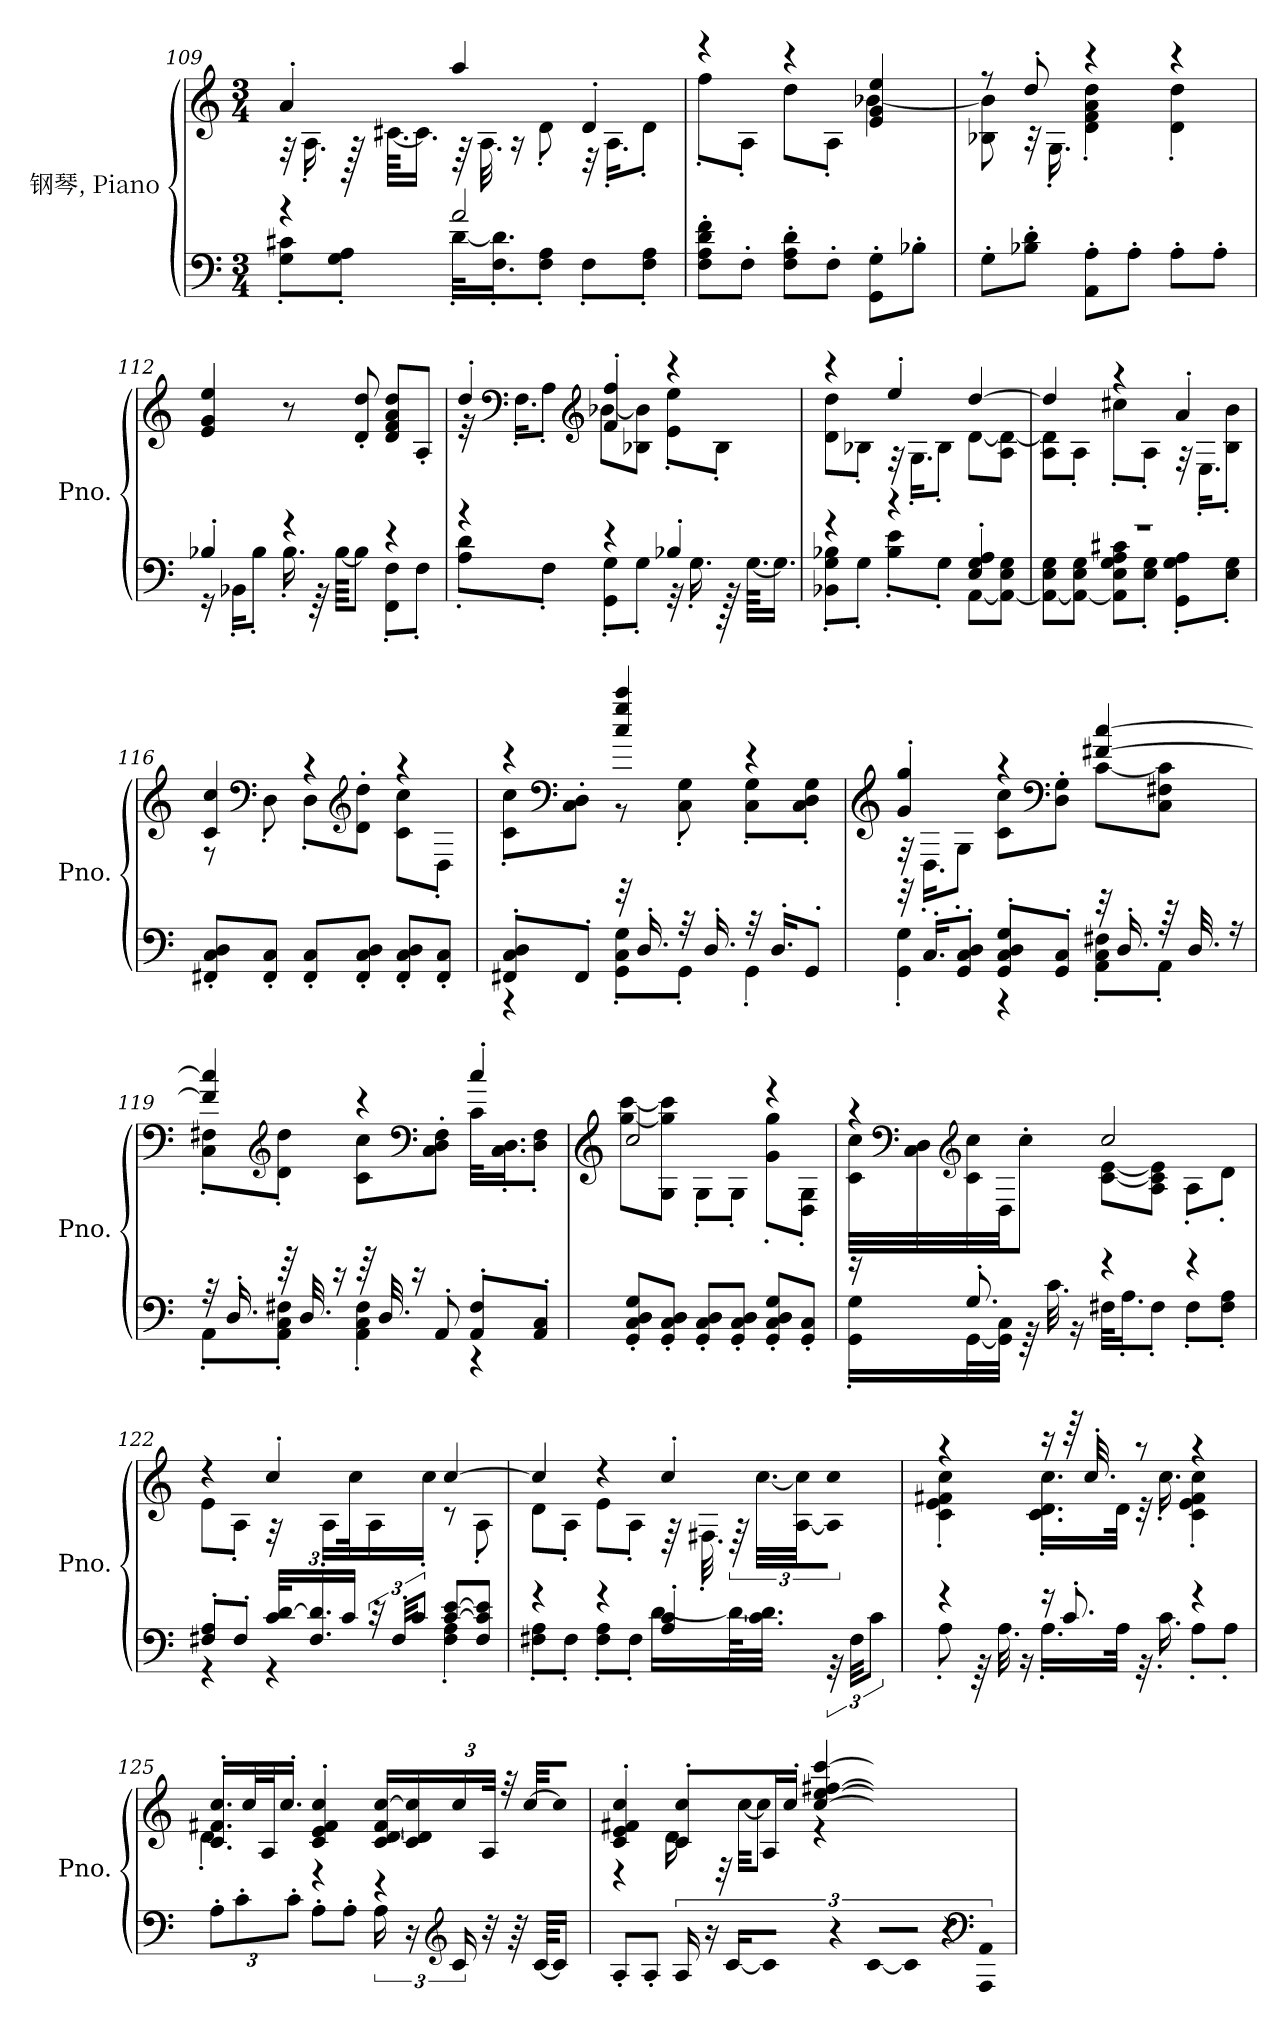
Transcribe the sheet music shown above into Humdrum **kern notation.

**kern	**kern
*part1	*part1
*staff2	*staff1
*I"钢琴, Piano	*
*I'Pno.	*
*clefF4	*clefG2
*k[]	*k[]
*M3/4	*M3/4
=109	=109
*^	*^
4r	8G\' 8c#X\'L	4a'/	32r
.	.	.	16.A'\
.	8G\' 8A\'J	.	128r
.	.	.	[64.c#X\KKLL
.	.	.	16.c#\JJ]
2a/	[32d'\KLL	4aa/	64r
.	.	.	32.A\
.	16.F\' 16.d\]'J	.	.
.	.	.	16r
.	8F\' 8A\'J	.	8d'\
.	8F'\L	4d'/	32r
.	.	.	16.A'\KL
.	8F\' 8A\'J	.	8d'\J
*v	*v	*	*
!!LO:LB:g=z	!!
=110	=110	=110
8F\' 8A\' 8d\' 8f\'L	4r	8ff'\L
8F'\J	.	8A'\J
8F\' 8A\' 8d\'L	4r	8dd\L
8F'\J	.	8A'\J
8GG\' 8G\'L	4e/ 4g/ 4ee/	[4b-X\
8B-X'\J	.	.
=111	=111	=111
8G'\L	8r	8B-X\ 8b-\]
8B-X\' 8d\'J	8dd'/	32r
.	.	16.G'\
8AA\' 8A\'L	4r	4d\' 4f\' 4a\' 4dd\'
8A'\J	.	.
8A'\L	4r	4d\' 4dd\'
8A'\J	.	.
*	*v	*v
=112	=112
*^	*
4B-X'/	16r	4e/ 4g/ 4ee/
.	16BB-X'\KL	.
.	8B-'\J	.
4r	16.B-'\	8r
.	64r	.
.	[64B-\KKKL	.
.	8B-\J]	8d/' 8dd/'
4r	8FF\' 8F\'L	8d/ 8f/ 8a/ 8dd/L
.	8F'\J	8A'/J
!!LO:PB:g=z
=113	=113	=113
*	*	*^
4r	8A\' 8d\'L	4dd'/	32r
*	*	*clefF4	*
.	.	.	16.F'\KL
.	8F'\J	.	8A'\J
*	*	*clefG2	*
4r	8GG\' 8G\'L	4f/' 4ff/'	[8b-X\L
.	8G'\J	.	8B-X\ 8b-\]J
4B-X'/	32r	4r	8e\' 8ee\'L
.	16.G'\	.	.
.	128r	.	8B-'\J
.	[64.G\KKLL	.	.
.	16.G\JJ]	.	.
=114	=114	=114	=114
4r	8BB-X\' 8G\' 8B-X\'L	4r	8d\ 8dd\L
.	8G'\J	.	8B-X'\J
4r	8B-\' 8e\'L	4ee'/	32r
.	.	.	16.G'\KL
.	8G'\J	.	8B-'\J
4E/' 4G/' 4A/'	[8AA\L	[4dd/	[8d\L
.	8AA\_ 8E\ 8G\J	.	8A\ 8d\_J
=115	=115	=115	=115
2.r	8AA\_ 8E\ 8G\L	4dd/]	8A\ 8d\]L
.	8AA\_ 8E\ 8G\J	.	8A'\J
.	8AA\] 8E\ 8G\ 8A\ 8c#X\L	4r	8cc#X'\L
.	8E\' 8G\'J	.	8A'\J
.	8GG\' 8G\' 8A\'L	4a'/	32r
.	.	.	16.E'\KL
.	8E\' 8G\'J	.	8B\' 8b\'J
*v	*v	*	*
!!LO:LB:g=z	!!
=116	=116	=116
8FF#X/' 8C/' 8D/'L	4c/ 4cc/	8r
*	*clefF4	*
8FF#/' 8C/'J	.	8D'\
8FF#/' 8C/'L	4r	8D'\L
*	*clefG2	*
8FF#/' 8C/' 8D/'J	.	8d\' 8dd\'J
8FF#/' 8C/' 8D/'L	4r	8c\ 8cc\L
8FF#/' 8C/'J	.	8D'\J
=117	=117	=117
*^	*	*
8FF#X/' 8C/' 8D/'L	4r	4r	8c\' 8cc\'L
*	*	*clefF4	*
8FF#'/J	.	.	8C\' 8D\'J
32r	8GG\' 8C\' 8G\'L	4cc/ 4gg/ 4ccc/	8r
16.D'/	.	.	.
32r	8GG'\J	.	8C\' 8G\'
16.D'/	.	.	.
32r	4GG'\	4r	8C\' 8G\'L
16.D'/KL	.	.	.
8GG'/J	.	.	8C\' 8D\' 8G\'J
=118	=118	=118	=118
*	*	*clefG2	*
32r	4GG\' 4G\'	4g/' 4gg/'	32r
16.C'/KL	.	.	16.D'\KL
8GG/' 8C/' 8D/'J	.	.	8G'\J
8GG/' 8C/' 8D/' 8G/'L	4r	4r	8c\ 8cc\L
*	*	*clefF4	*
8GG/' 8C/'J	.	.	8D\' 8G\'J
32r	8AA\' 8C\' 8F#X\'L	[4f#X/ [4cc/	[8c\L
16.D'/	.	.	.
64r	8AA'\J	.	8C\ 8F#X\ 8c\]J
32.D/	.	.	.
16r	.	.	.
!!LO:LB:g=z	!!
=119	=119	=119	=119
32r	8AA'\L	4f#/] 4cc/]	8C\' 8F#X\'L
16.D'/	.	.	.
*	*	*clefG2	*
64r	8AA\' 8C\' 8F#X\'J	.	8d\' 8dd\'J
32.D/	.	.	.
16r	.	.	.
64r	4AA\' 4C\' 4F#\'	4r	8c\ 8cc\L
32.D/	.	.	.
16r	.	.	.
*	*	*clefF4	*
8AA'/	.	.	8C\' 8D\' 8F#\'J
8AA/' 8F#/'L	4r	4cc'/	32c\KLL
.	.	.	16.C\' 16.D\'J
8AA/' 8C/'J	.	.	8D\' 8F#\'J
*v	*v	*	*
=120	=120	=120
*	*clefG2	*
8GG/' 8C/' 8D/' 8G/'L	2cc/	[8gg\ [8ccc\L
8GG/' 8C/' 8D/'J	.	8G\ 8gg\] 8ccc\]J
8GG/' 8C/' 8D/'L	.	8G'\L
8GG/' 8C/' 8D/'J	.	8G'\J
8GG/' 8C/' 8D/' 8G/'L	4r	8g\' 8gg\'L
8GG/' 8C/'J	.	8D\' 8G\'J
!!LO:LB:g=z	!!
=121	=121	=121
*^	*	*
16r	16GG\' 16G\'LL	4r	32c\ 32cc\LLL
*	*	*clefF4	*
.	.	.	32C\ 32D\
*	*	*clefG2	*
8.G'/	[32GG\L	.	32c\ 32cc\
.	32GG\] 32C\JJJ	.	32D\JJ
.	64r	.	8cc'\J
.	32.c\	.	.
.	16r	.	.
4r	32F#X\KLL	2cc/	[8c\ [8e\L
.	16.A'\J	.	.
.	8F#'\J	.	8A\ 8c\] 8e\]J
4r	8F#'\L	.	8A'\L
.	8F#\' 8A\'J	.	8d'\J
=122	=122	=122	=122
8F#X/' 8A/'L	4r	4r	8e\L
8F#'/J	.	.	8A'\J
*Xbrackettup	*	*	*
48c/ [48d/KLL	4r	4cc'/	32r
24.F#/ 24.d/]	.	.	.
.	.	.	16A'\LL
24c/JJ	.	.	.
.	.	.	32cc\K
*brackettup	*	*	*
48r	.	.	16A\
48F#'/KKL	.	.	.
12c/J	.	.	.
.	.	.	16cc'\JJ
[8c/ [8e/L	4F#\' 4A\'	[4cc/	8r
8F#/ 8c/] 8e/]J	.	.	8A'\
!!LO:LB:g=z	!!
=123	=123	=123	=123
4r	8F#X\' 8A\'L	4cc/]	8d\L
.	8F#'\J	.	8A'\J
4r	8F#\' 8A\'L	4r	8e\L
.	8F#'\J	.	8A'\J
4A/' 4c/'	[16d\LL	4cc'/	64r
.	.	.	32.F#X'\
.	64d\KL_	.	96r
.	.	.	[48.cc\LLL
.	32.c\ 32.d\]JJJ	.	.
.	.	.	[48A\ 48cc\]JJ
.	48r	.	8A\] 8cc\J
.	48F#\KKL	.	.
.	12c\J	.	.
=124	=124	=124	=124
4r	8A'\	4r	4c\' 4e\' 4f#X\' 4cc\'
.	64r	.	.
.	32.A\	.	.
.	16r	.	.
16r	16.A'\LL	16r	16.c\' 16.d\' 16.cc\'LL
8.c'/	.	64r	.
.	.	32.cc'/	.
.	32A\JJk	.	32d\JJk
.	32r	8r	32r
.	16.c'\	.	16.cc'\
4r	8A'\L	4r	4c\' 4e\' 4f#\' 4cc\'
.	8A'\J	.	.
*v	*v	*	*
!!LO:LB:g=z	!!
=125	=125	=125
*Xbrackettup	*	*
12A'\L	16.c/' 16.f#X/' 16.cc/'LL	4d'\
12c'\	.	.
.	32cc/L	.
.	32A/J	.
.	16.cc'/JJ	.
12c'\J	.	.
8A'\L	4c/' 4e/' 4f#/' 4cc/'	4r
8A'\J	.	.
*brackettup	*Xbrackettup	*
24A\	[24c/ [24d/ 24f#/ [24cc/LL	4r
24r	24c/] 24d/] 24cc/]	.
*clefG2	*	*
24c/	24cc/	.
*	*brackettup	*
32r	48A/JJk	.
.	48r	.
64r	.	.
.	[48cc/KLL	.
[64c/KKLL	.	.
16c/JJ]	16cc/JJ]	.
=126	=126	=126
8A'/L	4c/' 4e/' 4f#X/' 4cc/'	4r
8A'/J	.	.
24A/	8c/' 8cc/'L	16d\
24r	.	.
.	.	32r
[24c/LL	.	.
.	.	[32cc\KKL
32c/JJk]	16A/L	8cc\J]
64r	.	.
[64c/KKLL	.	.
16c/JJ]	16cc'/JJ	.
8r	[4cc/ [4ee/ [4ff#X/ [4ccc/	4r
*clefF4	*	*
[8AAA/ [8AA/	.	.
*	*v	*v
=	=
*-	*-
